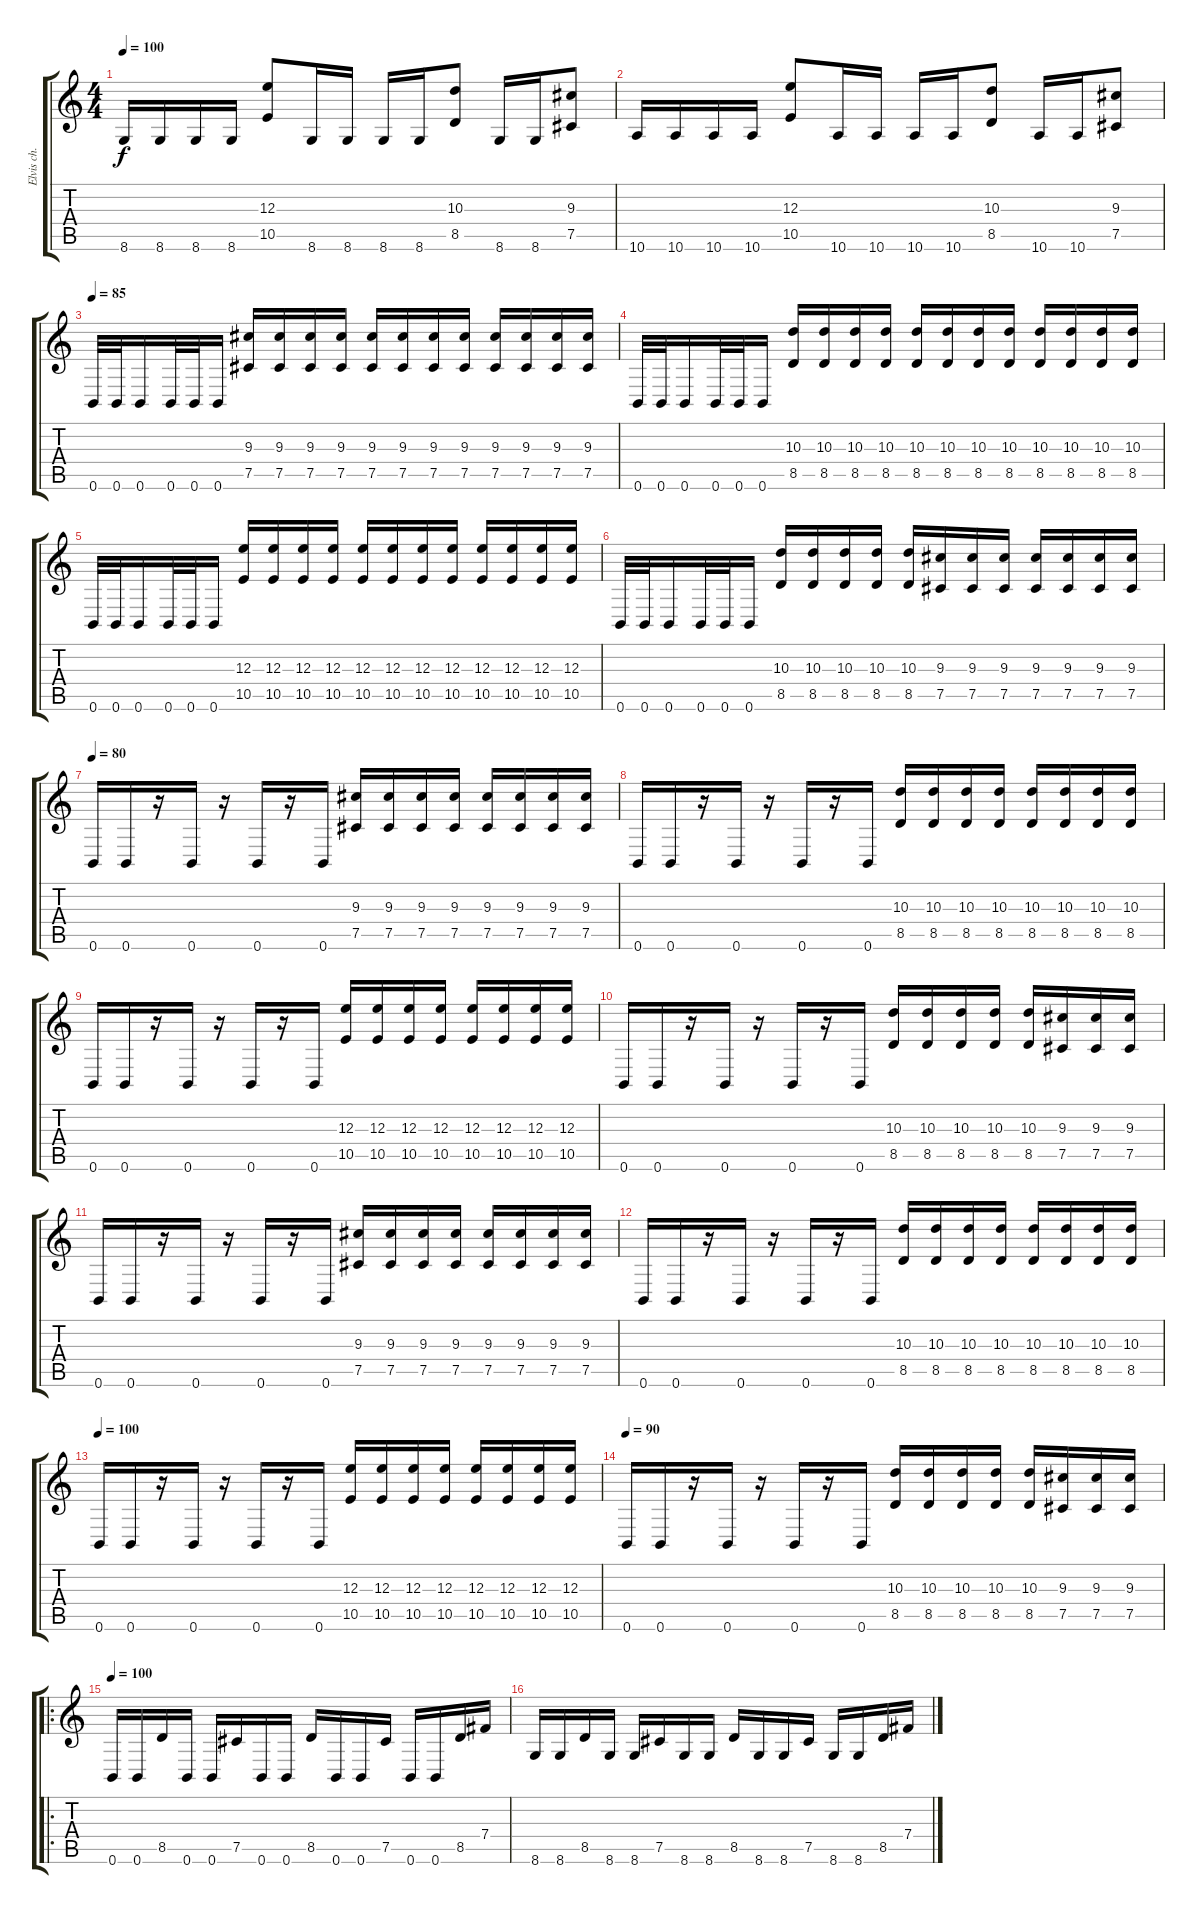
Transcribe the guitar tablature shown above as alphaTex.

\track ("Elvis ch. 1" "Elvis ch. ") {instrument overdrivenguitar}
\staff {score tabs}
\tuning (Db4 Ab3 E3 B2 Gb2 B1) {hide}
\ts (4 4)
\tempo 100
\clef g2
\ks c
8.6.16{dy f} 8.6.16 8.6.16 8.6.16 (12.3 10.5).8 8.6.16 8.6.16 8.6.16 8.6.16 (10.3 8.5).8 8.6.16 8.6.16 (9.3 7.5).8 |
10.6.16 10.6.16 10.6.16 10.6.16 (12.3 10.5).8 10.6.16 10.6.16 10.6.16 10.6.16 (10.3 8.5).8 10.6.16 10.6.16 (9.3 7.5).8 |
\tempo 85
0.6.32 0.6.32 0.6.16 0.6.32 0.6.32 0.6.16 (9.3 7.5).16 (9.3 7.5).16 (9.3 7.5).16 (9.3 7.5).16 (9.3 7.5).16 (9.3 7.5).16 (9.3 7.5).16 (9.3 7.5).16 (9.3 7.5).16 (9.3 7.5).16 (9.3 7.5).16 (9.3 7.5).16 |
0.6.32 0.6.32 0.6.16 0.6.32 0.6.32 0.6.16 (10.3 8.5).16 (10.3 8.5).16 (10.3 8.5).16 (10.3 8.5).16 (10.3 8.5).16 (10.3 8.5).16 (10.3 8.5).16 (10.3 8.5).16 (10.3 8.5).16 (10.3 8.5).16 (10.3 8.5).16 (10.3 8.5).16 |
0.6.32 0.6.32 0.6.16 0.6.32 0.6.32 0.6.16 (12.3 10.5).16 (12.3 10.5).16 (12.3 10.5).16 (12.3 10.5).16 (12.3 10.5).16 (12.3 10.5).16 (12.3 10.5).16 (12.3 10.5).16 (12.3 10.5).16 (12.3 10.5).16 (12.3 10.5).16 (12.3 10.5).16 |
0.6.32 0.6.32 0.6.16 0.6.32 0.6.32 0.6.16 (10.3 8.5).16 (10.3 8.5).16 (10.3 8.5).16 (10.3 8.5).16 (10.3 8.5).16 (9.3 7.5).16 (9.3 7.5).16 (9.3 7.5).16 (9.3 7.5).16 (9.3 7.5).16 (9.3 7.5).16 (9.3 7.5).16 |
\tempo 80
0.6.16 0.6.16 r.16 0.6.16 r.16 0.6.16 r.16 0.6.16 (9.3 7.5).16 (9.3 7.5).16 (9.3 7.5).16 (9.3 7.5).16 (9.3 7.5).16 (9.3 7.5).16 (9.3 7.5).16 (9.3 7.5).16 |
0.6.16 0.6.16 r.16 0.6.16 r.16 0.6.16 r.16 0.6.16 (10.3 8.5).16 (10.3 8.5).16 (10.3 8.5).16 (10.3 8.5).16 (10.3 8.5).16 (10.3 8.5).16 (10.3 8.5).16 (10.3 8.5).16 |
0.6.16 0.6.16 r.16 0.6.16 r.16 0.6.16 r.16 0.6.16 (12.3 10.5).16 (12.3 10.5).16 (12.3 10.5).16 (12.3 10.5).16 (12.3 10.5).16 (12.3 10.5).16 (12.3 10.5).16 (12.3 10.5).16 |
0.6.16 0.6.16 r.16 0.6.16 r.16 0.6.16 r.16 0.6.16 (10.3 8.5).16 (10.3 8.5).16 (10.3 8.5).16 (10.3 8.5).16 (10.3 8.5).16 (9.3 7.5).16 (9.3 7.5).16 (9.3 7.5).16 |
0.6.16 0.6.16 r.16 0.6.16 r.16 0.6.16 r.16 0.6.16 (9.3 7.5).16 (9.3 7.5).16 (9.3 7.5).16 (9.3 7.5).16 (9.3 7.5).16 (9.3 7.5).16 (9.3 7.5).16 (9.3 7.5).16 |
0.6.16 0.6.16 r.16 0.6.16 r.16 0.6.16 r.16 0.6.16 (10.3 8.5).16 (10.3 8.5).16 (10.3 8.5).16 (10.3 8.5).16 (10.3 8.5).16 (10.3 8.5).16 (10.3 8.5).16 (10.3 8.5).16 |
\tempo 100
0.6.16 0.6.16 r.16 0.6.16 r.16 0.6.16 r.16 0.6.16 (12.3 10.5).16 (12.3 10.5).16 (12.3 10.5).16 (12.3 10.5).16 (12.3 10.5).16 (12.3 10.5).16 (12.3 10.5).16 (12.3 10.5).16 |
\tempo 90
0.6.16 0.6.16 r.16 0.6.16 r.16 0.6.16 r.16 0.6.16 (10.3 8.5).16 (10.3 8.5).16 (10.3 8.5).16 (10.3 8.5).16 (10.3 8.5).16 (9.3 7.5).16 (9.3 7.5).16 (9.3 7.5).16 |
\ro
\tempo 100
0.6.16 0.6.16 8.5.16 0.6.16 0.6.16 7.5.16 0.6.16 0.6.16 8.5.16 0.6.16 0.6.16 7.5.16 0.6.16 0.6.16 8.5.16 7.4.16 |
8.6.16 8.6.16 8.5.16 8.6.16 8.6.16 7.5.16 8.6.16 8.6.16 8.5.16 8.6.16 8.6.16 7.5.16 8.6.16 8.6.16 8.5.16 7.4.16
